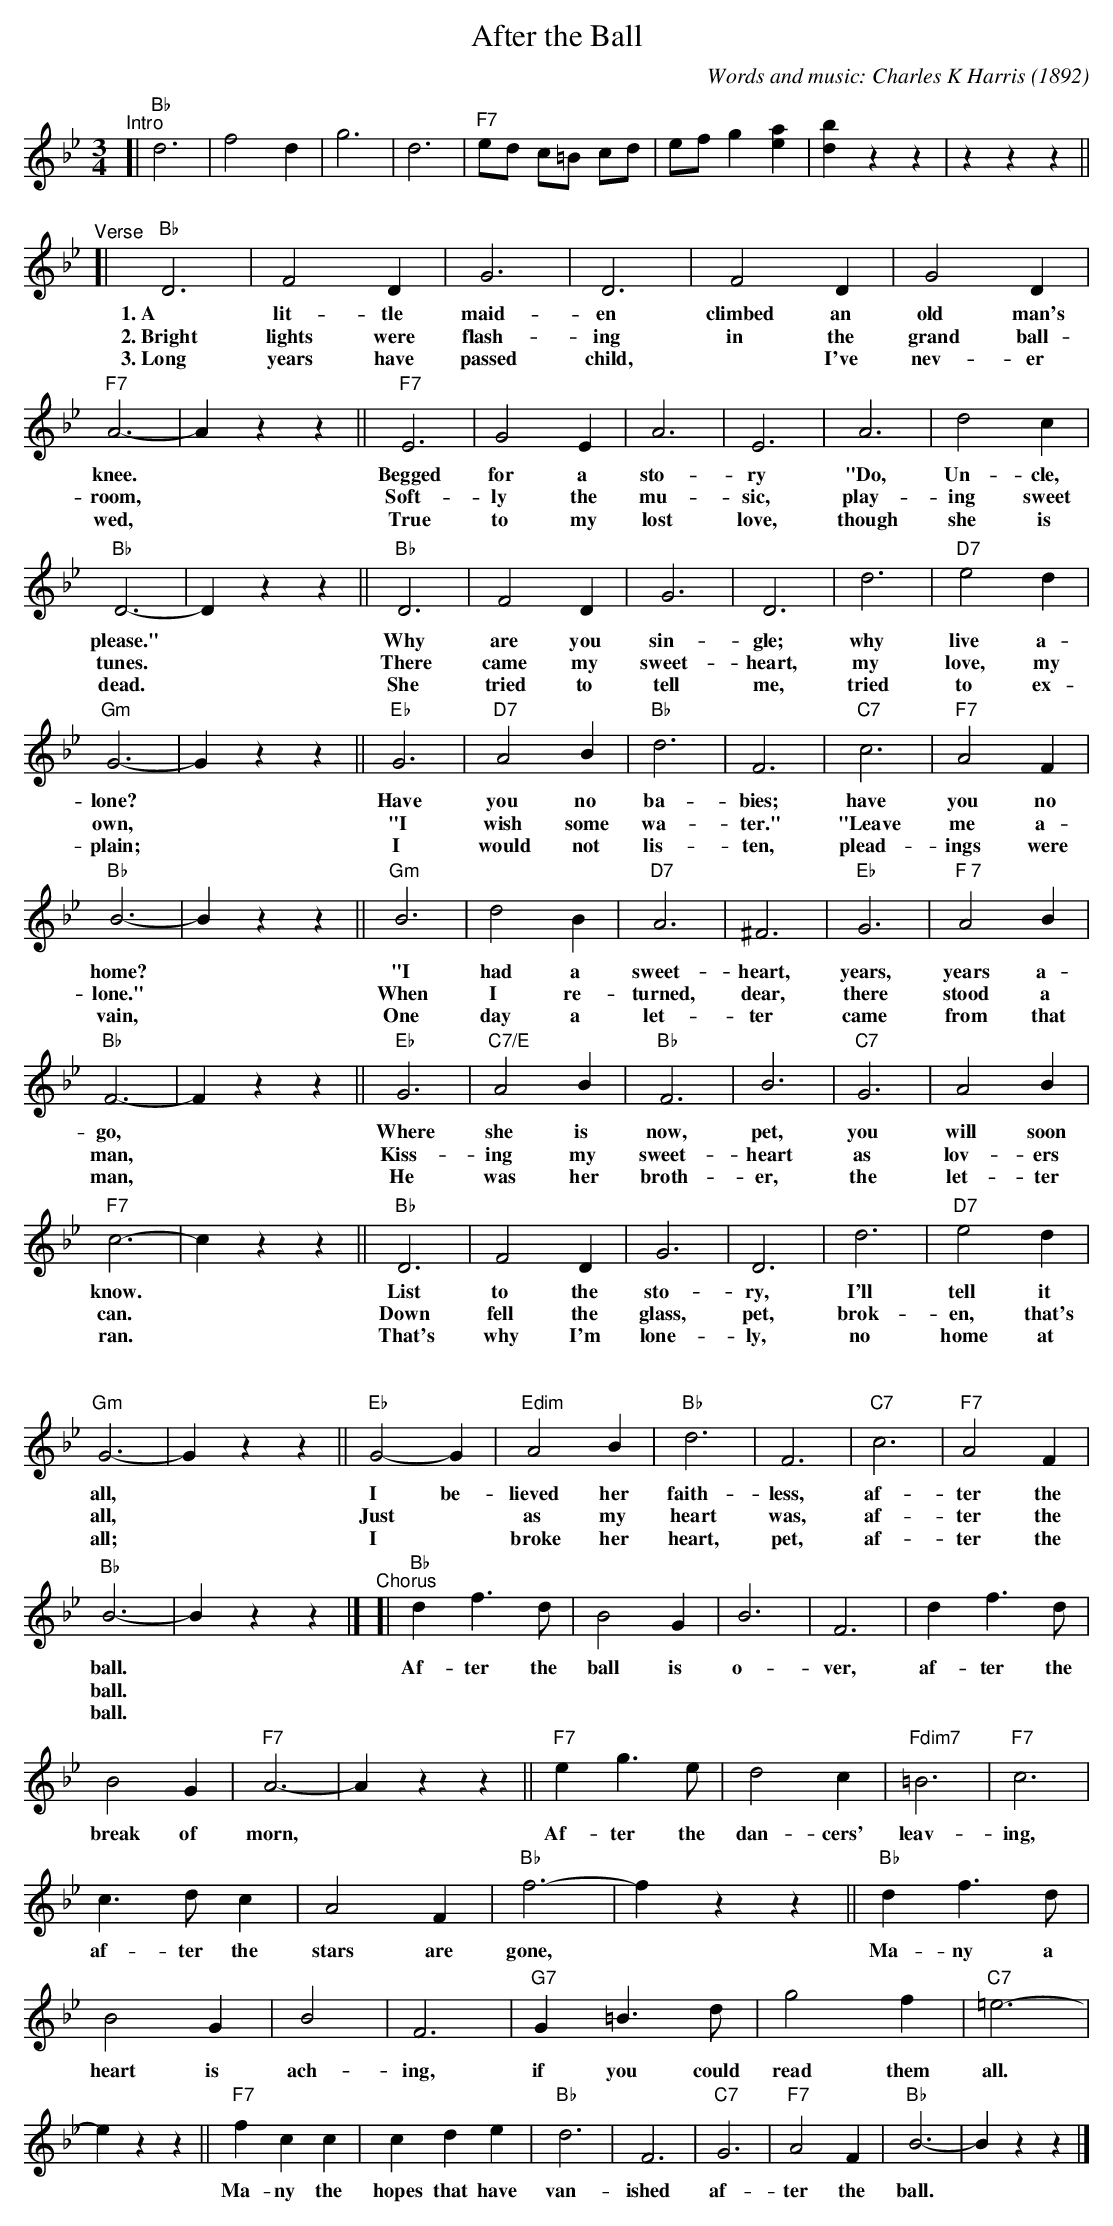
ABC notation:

X:1
T: After the Ball
C: Words and music: Charles K Harris (1892)
M: 3/4
L: 1/8
K: Bb
"^Intro"[| \
 "Bb"d6 | f4 d2 | g6 | d6 | "F7"ed c=B cd | ef g2 [a2e2] | [b2d2] z2 z2 | z2 z2 z2 ||
"^Verse"[|\
 "Bb"D6 | F4 D2 | G6 | D6 | F4 D2 | G4 D2 | "F7"A6- | A2 z2 z2 ||
w: 1.~A lit-tle maid-en climbed an old man's knee.
w: 2.~Bright lights were flash-ing in the grand ball-room,
w: 3.~Long years have passed child,* I've nev-er wed,
 "F7"E6 | G4 E2 | A6 | E6 | A6 | d4 c2 | "Bb"D6- | D2 z2 z2 ||
w: Begged for a sto-ry "Do, Un-cle, please."
w: Soft-ly the mu-sic, play-ing sweet tunes.
w: True to my lost love, though she is dead.
 "Bb"D6 | F4 D2 | G6 | D6 | d6 | "D7"e4 d2 | "Gm"G6- | G2 z2 z2 ||
w: Why are you sin-gle; why live a-lone?
w: There came my sweet-heart, my love, my own,
w: She tried to tell me, tried to ex-plain;
 "Eb"G6 | "D7"A4 B2 | "Bb"d6 | F6 | "C7"c6 | "F7"A4 F2 | "Bb"B6- | B2 z2 z2 ||
w: Have you no ba-bies; have you no home?
w: "I wish some wa-ter." "Leave me a-lone."
w: I would not lis-ten, plead-ings were vain,
 "Gm"B6 | d4 B2 | "D7"A6 | ^F6 | "Eb"G6 | "F 7"A4 B2 | "Bb"F6- | F2 z2 z2 ||
w: "I had a sweet-heart, years, years a-go,
w: When I re-turned, dear, there stood a man,
w: One day a let-ter came from that man,
 "Eb"G6 | "C7/E"A4 B2 | "Bb"F6 | B6 | "C7"G6 | A4 B2 | "F7"c6- | c2 z2 z2 ||
w: Where she is now, pet, you will soon know.
w: Kiss-ing my sweet-heart as lov-ers can.
w: He was her broth-er, the let-ter ran.
 "Bb"D6 | F4 D2 | G6 | D6 | d6 | "D7"e4 d2 | "Gm"G6- | G2 z2 z2 ||
w: List to the sto-ry, I'll tell it all,
w: Down fell the glass, pet, brok-en, that's all,
w: That's why I'm lone-ly, no home at all;
 "Eb"G4-G2 | "Edim"A4 B2 | "Bb"d6 | F6 | "C7"c6 | "F7"A4 F2 | "Bb"B6- | B2 z2 z2 |]
w: I be-lieved her faith-less, af-ter the ball.
w: Just* as my heart was, af-ter the ball.
w: I* broke her heart, pet, af-ter the ball.
"^Chorus"[|\
"Bb"d2 f3 d | B4 G2 | B6 | F6 | d2 f3 d | B4 G2 | "F7"A6- | A2 z2 z2 ||
w: Af-ter the ball is o-ver, af-ter the break of morn,
 "F7"e2 g3 e | d4 c2 | "Fdim7"=B6 | "F7"c6 | c3 d c2 | A4 F2 | "Bb"f6- | f2 z2 z2 ||
w: Af-ter the dan-cers' leav-ing, af-ter the stars are gone,
 "Bb"d2 f3 d | B4 G2 | B4 | F6 | "G7"G2 =B3 d | g4 f2 | "C7"=e6- | e2 z2 z2 ||
w: Ma-ny a heart is ach-ing, if you could read them all.
 "F7"f2 c2 c2 | c2 d2 e2 | "Bb"d6 | F6 | "C7"G6 | "F7"A4 F2 | "Bb"B6- | B2 z2 z2 |]
w: Ma-ny the hopes that have van-ished af-ter the ball.
